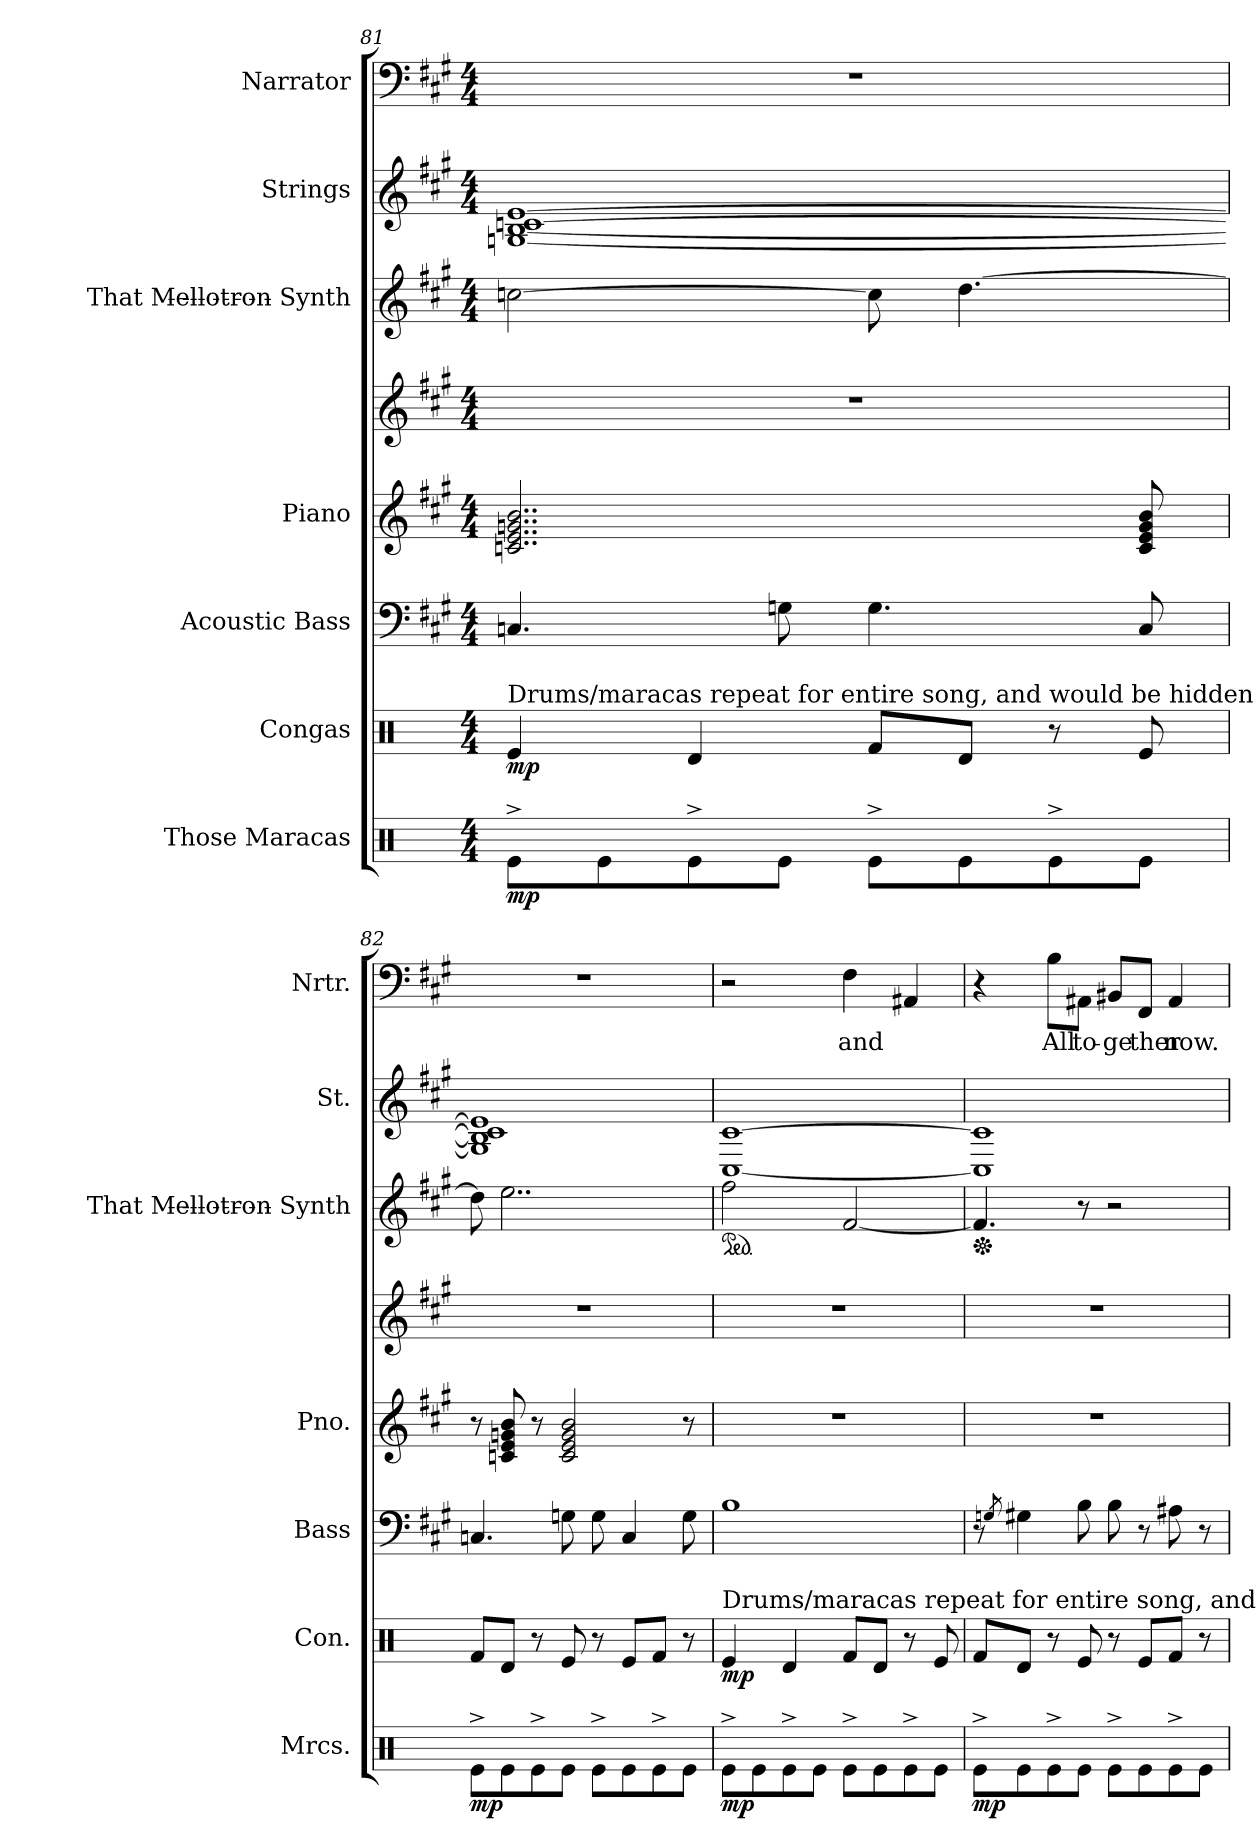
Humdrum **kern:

**kern	**dynam	**kern	**dynam	**kern	**kern	**kern	**kern	**kern	**kern	**text
*part7	*part7	*part6	*part6	*part5	*part4	*part4	*part3	*part2	*part1	*part1
*staff8	*staff8	*staff7	*staff7	*staff6	*staff5	*staff4	*staff3	*staff2	*staff1	*staff1
*I"Those Maracas	*	*I"Congas	*	*I"Acoustic Bass	*I"Piano	*	*I"That M̵e̵l̵l̵o̵t̵r̵o̵n̵ Synth	*I"Strings	*I"Narrator	*
*I'Mrcs.	*	*I'Con.	*	*I'Bass	*I'Pno.	*	*I'That M̵e̵l̵l̵o̵t̵r̵o̵n̵ Synth	*I'St.	*I'Nrtr.	*
!!LO:PB:g=z
*clefX	*	*clefX	*	*clefF4	*clefG2	*clefG2	*clefG2	*clefG2	*clefF4	*
*	*	*	*	*ITrd7c12	*	*	*	*	*	*
*k[]	*	*k[]	*	*k[f#c#g#]	*k[f#c#g#]	*k[f#c#g#]	*k[f#c#g#]	*k[f#c#g#]	*k[f#c#g#]	*
*M4/4	*	*M4/4	*	*M4/4	*M4/4	*M4/4	*M4/4	*M4/4	*M4/4	*
=81	=81	=81	=81	=81	=81	=81	=81	=81	=81	=81
!	!	!LO:TX:a:t=Drums/maracas repeat for entire song, and would be hidden if MS4 wasn't MS4.	!	!	!	!	!	!	!	!
!	!LO:DY:b	!	!LO:DY:b	!	!	!	!	!	!	!
8Re^\L	mp	4Re/	mp	4.CCn/	2..cn/ 2..e/ 2..gn/ 2..b/	1r	[2ccn\	[1Gn [1B [1cn [1e	1r	.
8Re\	.	.	.	.	.	.	.	.	.	.
8Re^\	.	4Rd/	.	.	.	.	.	.	.	.
8Re\J	.	.	.	8GGn\	.	.	.	.	.	.
8Re^\L	.	8Rf/L	.	4.GG\	.	.	8cc\]	.	.	.
8Re\	.	8Rd/J	.	.	.	.	[4.dd\	.	.	.
8Re^\	.	8r	.	.	.	.	.	.	.	.
8Re\J	.	8Re/	.	8CC/	8c/ 8e/ 8g/ 8b/	.	.	.	.	.
=82	=82	=82	=82	=82	=82	=82	=82	=82	=82	=82
!	!LO:DY:b	!	!	!	!	!	!	!	!	!
8Re^\L	mp	8Rf/L	.	4.CCn/	8r	1r	8dd\]	1G] 1B] 1c] 1e]	1r	.
8Re\	.	8Rd/J	.	.	8cn/ 8e/ 8gn/ 8b/	.	2..ee\	.	.	.
8Re^\	.	8r	.	.	8r	.	.	.	.	.
8Re\J	.	8Re/	.	8GGn\	2c/ 2e/ 2g/ 2b/	.	.	.	.	.
8Re^\L	.	8r	.	8GG\	.	.	.	.	.	.
8Re\	.	8Re/L	.	4CC/	.	.	.	.	.	.
8Re^\	.	8Rf/J	.	.	.	.	.	.	.	.
8Re\J	.	8r	.	8GG\	8r	.	.	.	.	.
=83	=83	=83	=83	=83	=83	=83	=83	=83	=83	=83
*	*	*	*	*	*	*	*ped	*	*	*
!	!	!LO:TX:a:t=Drums/maracas repeat for entire song, and would be hidden if MS4 wasn't MS4.	!	!	!	!	!	!	!	!
!	!LO:DY:b	!	!LO:DY:b	!	!	!	!	!	!	!
8Re^\L	mp	4Re/	mp	1BB	1r	1r	2ff#\	[1C# [1c#	2r	.
8Re\	.	.	.	.	.	.	.	.	.	.
8Re^\	.	4Rd/	.	.	.	.	.	.	.	.
8Re\J	.	.	.	.	.	.	.	.	.	.
!	!	!	!	!	!	!	!	!	!	!LO:LY:b
8Re^\L	.	8Rf/L	.	.	.	.	[2f#/	.	4F#\	and
8Re\	.	8Rd/J	.	.	.	.	.	.	.	.
8Re^\	.	8r	.	.	.	.	.	.	4AA#X/	.
8Re\J	.	8Re/	.	.	.	.	.	.	.	.
=84	=84	=84	=84	=84	=84	=84	=84	=84	=84	=84
*	*	*	*	*	*	*	*Xped	*	*	*
!	!LO:DY:b	!	!	!	!	!	!	!	!	!
8Re^\L	mp	8Rf/L	.	8r	1r	1r	4.f#/]	1C#] 1c#]	4r	.
.	.	.	.	8qGGn/	.	.	.	.	.	.
8Re\	.	8Rd/J	.	4GG#X\	.	.	.	.	.	.
!	!	!	!	!	!	!	!	!	!	!LO:LY:b
8Re^\	.	8r	.	.	.	.	.	.	8B\L	All
!	!	!	!	!	!	!	!	!	!	!LO:LY:b
8Re\J	.	8Re/	.	8BB\	.	.	8r	.	8AA#X\J	to-
!	!	!	!	!	!	!	!	!	!	!LO:LY:b
8Re^\L	.	8r	.	8BB\	.	.	2r	.	8BB#X/L	-ge-
!	!	!	!	!	!	!	!	!	!	!LO:LY:b
8Re\	.	8Re/L	.	8r	.	.	.	.	8FF#/J	-ther
!	!	!	!	!	!	!	!	!	!	!LO:LY:b
8Re^\	.	8Rf/J	.	8AA#X\	.	.	.	.	4AA#/	now.
8Re\J	.	8r	.	8r	.	.	.	.	.	.
=	=	=	=	=	=	=	=	=	=	=
*-	*-	*-	*-	*-	*-	*-	*-	*-	*-	*-
